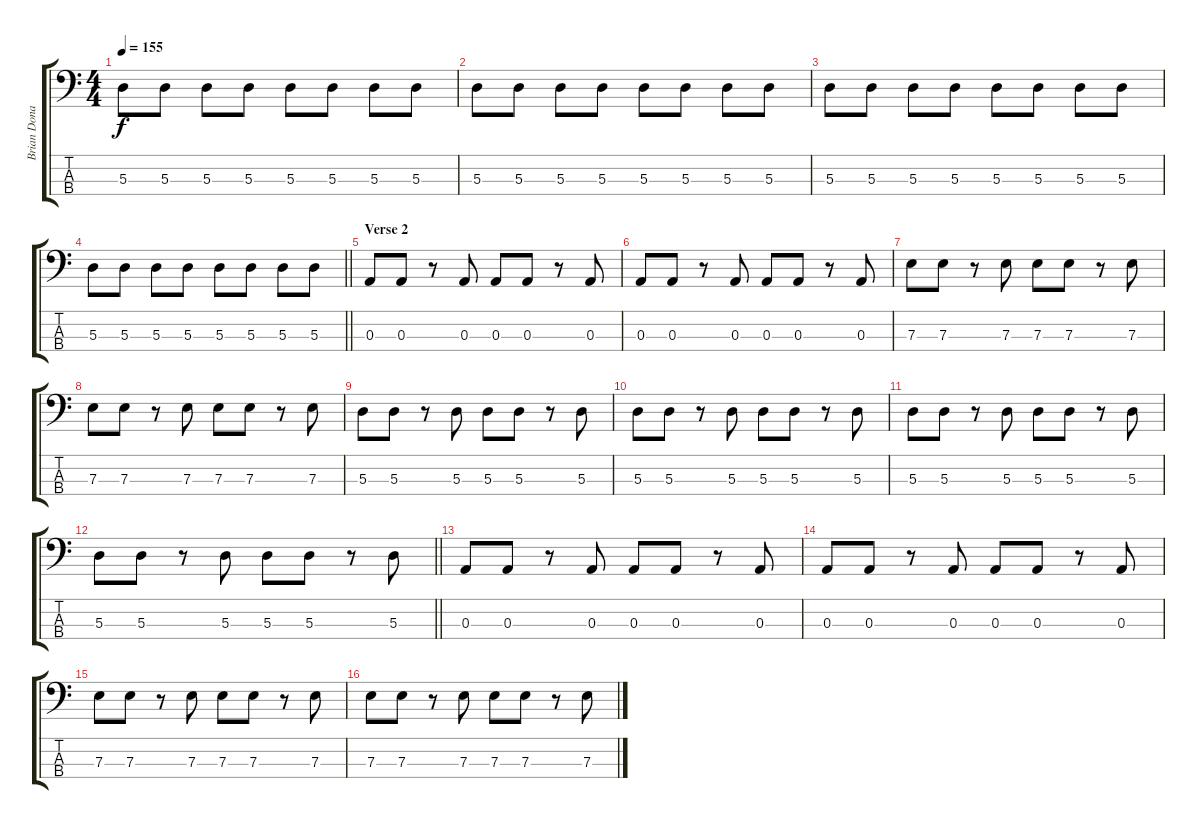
\track ("Brian Donahue (Bass)" "Brian Dona") {instrument electricbassfinger}
\staff {score tabs}
\tuning (G2 D2 A1 E1) {hide}
\ts (4 4)
\tempo 155
\clef f4
\ks c
5.3.8{dy f} 5.3.8 5.3.8 5.3.8 5.3.8 5.3.8 5.3.8 5.3.8 |
5.3.8 5.3.8 5.3.8 5.3.8 5.3.8 5.3.8 5.3.8 5.3.8 |
5.3.8 5.3.8 5.3.8 5.3.8 5.3.8 5.3.8 5.3.8 5.3.8 |
\barLineRight lightlight
5.3.8 5.3.8 5.3.8 5.3.8 5.3.8 5.3.8 5.3.8 5.3.8 |
\section ("" "Verse 2")
0.3.8 0.3.8 r.8 0.3.8 0.3.8 0.3.8 r.8 0.3.8 |
0.3.8 0.3.8 r.8 0.3.8 0.3.8 0.3.8 r.8 0.3.8 |
7.3.8 7.3.8 r.8 7.3.8 7.3.8 7.3.8 r.8 7.3.8 |
7.3.8 7.3.8 r.8 7.3.8 7.3.8 7.3.8 r.8 7.3.8 |
5.3.8 5.3.8 r.8 5.3.8 5.3.8 5.3.8 r.8 5.3.8 |
5.3.8 5.3.8 r.8 5.3.8 5.3.8 5.3.8 r.8 5.3.8 |
5.3.8 5.3.8 r.8 5.3.8 5.3.8 5.3.8 r.8 5.3.8 |
\barLineRight lightlight
5.3.8 5.3.8 r.8 5.3.8 5.3.8 5.3.8 r.8 5.3.8 |
0.3.8 0.3.8 r.8 0.3.8 0.3.8 0.3.8 r.8 0.3.8 |
0.3.8 0.3.8 r.8 0.3.8 0.3.8 0.3.8 r.8 0.3.8 |
7.3.8 7.3.8 r.8 7.3.8 7.3.8 7.3.8 r.8 7.3.8 |
7.3.8 7.3.8 r.8 7.3.8 7.3.8 7.3.8 r.8 7.3.8
